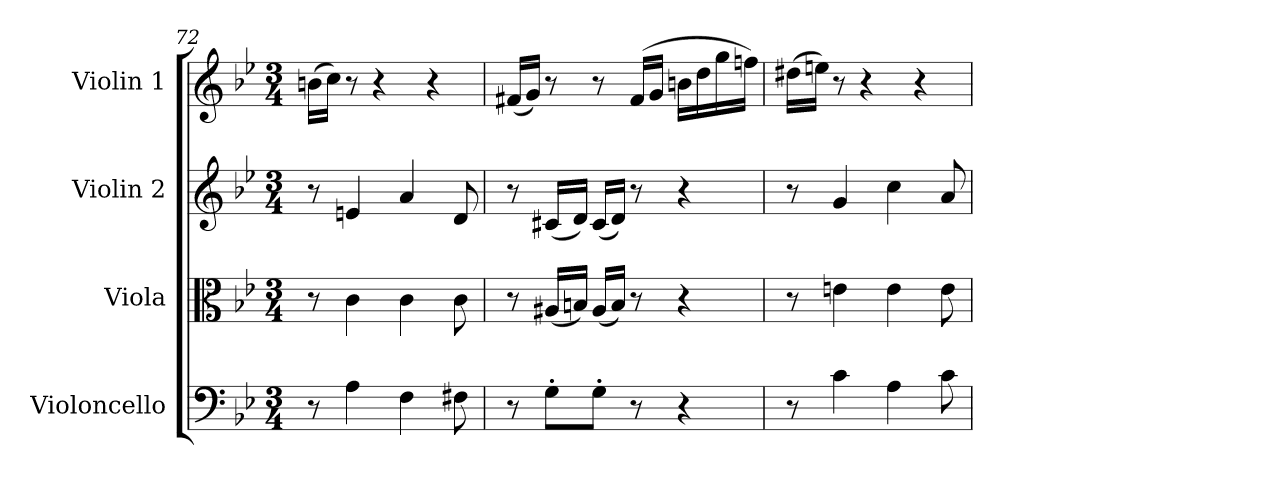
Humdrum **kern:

**kern	**kern	**kern	**kern
*part4	*part3	*part2	*part1
*staff4	*staff3	*staff2	*staff1
*I"Violoncello	*I"Viola	*I"Violin 2	*I"Violin 1
*I'Vc	*I'Vla	*I'Vln	*I'Vln
*clefF4	*clefC3	*clefG2	*clefG2
*k[b-e-]	*k[b-e-]	*k[b-e-]	*k[b-e-]
*M3/4	*M3/4	*M3/4	*M3/4
=72	=72	=72	=72
8r	8r	8r	(16bn\LL
.	.	.	16cc\JJ)
4A\	4c\	4en/	8r
.	.	.	4r
4F\	4c\	4a/	.
.	.	.	4r
8F#X\	8c\	8d/	.
!!LO:LB:g=z
=73	=73	=73	=73
8r	8r	8r	(16f#X/LL
.	.	.	16g/JJ)
8G'\L	(16A#X/LL	(<16c#X/LL	8r
.	16Bn/JJ)	16d/JJ)	.
8G'\J	(16A#/LL	(<16c#/LL	8r
.	16B/JJ)	16d/JJ)	.
8r	8r	8r	(16f#/LL
.	.	.	16g/JJ
4r	4r	4r	16bn\LL
.	.	.	16dd\
.	.	.	16gg\
.	.	.	16ffn\JJ)
=74	=74	=74	=74
8r	8r	8r	(16dd#X\LL
.	.	.	16een\JJ)
4c\	4en\	4g/	8r
.	.	.	4r
4A\	4e\	4cc\	.
.	.	.	4r
8c\	8e\	8a/	.
=	=	=	=
*-	*-	*-	*-
